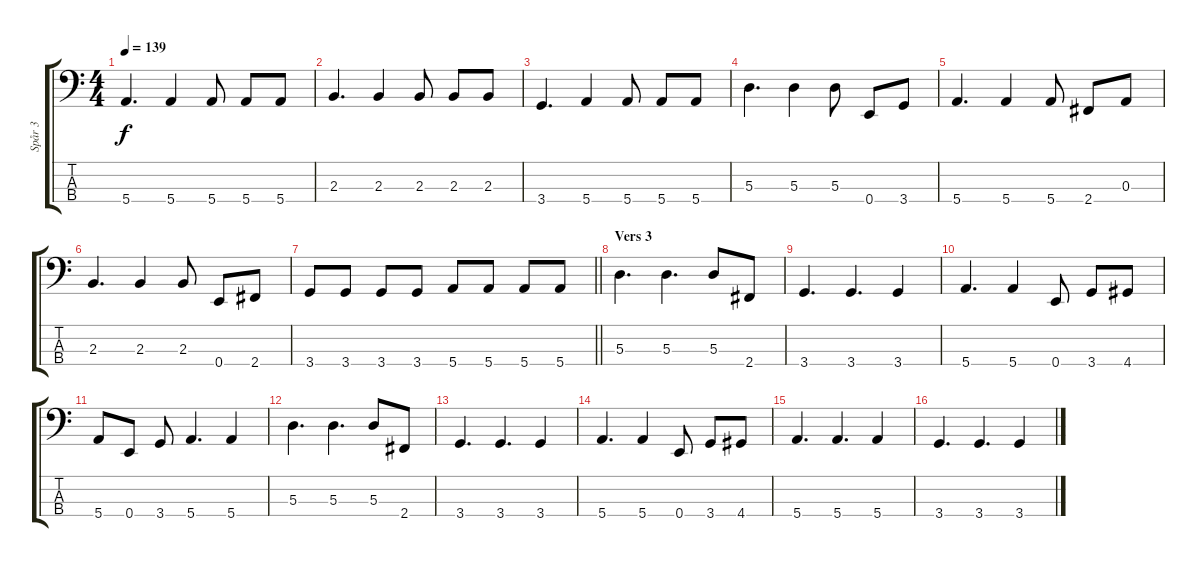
\track ("Spår 3" "Spår 3") {instrument electricbassfinger}
\staff {score tabs}
\tuning (G2 D2 A1 E1) {hide}
\ts (4 4)
\tempo 139
\clef f4
\ks c
5.4.4{d dy f} 5.4.4 5.4.8 5.4.8 5.4.8 |
2.3.4{d} 2.3.4 2.3.8 2.3.8 2.3.8 |
3.4.4{d} 5.4.4 5.4.8 5.4.8 5.4.8 |
5.3.4{d} 5.3.4 5.3.8 0.4.8 3.4.8 |
5.4.4{d} 5.4.4 5.4.8 2.4.8 0.3.8 |
2.3.4{d} 2.3.4 2.3.8 0.4.8 2.4.8 |
\barLineRight lightlight
3.4.8 3.4.8 3.4.8 3.4.8 5.4.8 5.4.8 5.4.8 5.4.8 |
\section ("" "Vers 3")
5.3.4{d} 5.3.4{d} 5.3.8 2.4.8 |
3.4.4{d} 3.4.4{d} 3.4.4 |
5.4.4{d} 5.4.4 0.4.8 3.4.8 4.4.8 |
5.4.8 0.4.8 3.4.8 5.4.4{d} 5.4.4 |
5.3.4{d} 5.3.4{d} 5.3.8 2.4.8 |
3.4.4{d} 3.4.4{d} 3.4.4 |
5.4.4{d} 5.4.4 0.4.8 3.4.8 4.4.8 |
5.4.4{d} 5.4.4{d} 5.4.4 |
3.4.4{d} 3.4.4{d} 3.4.4
